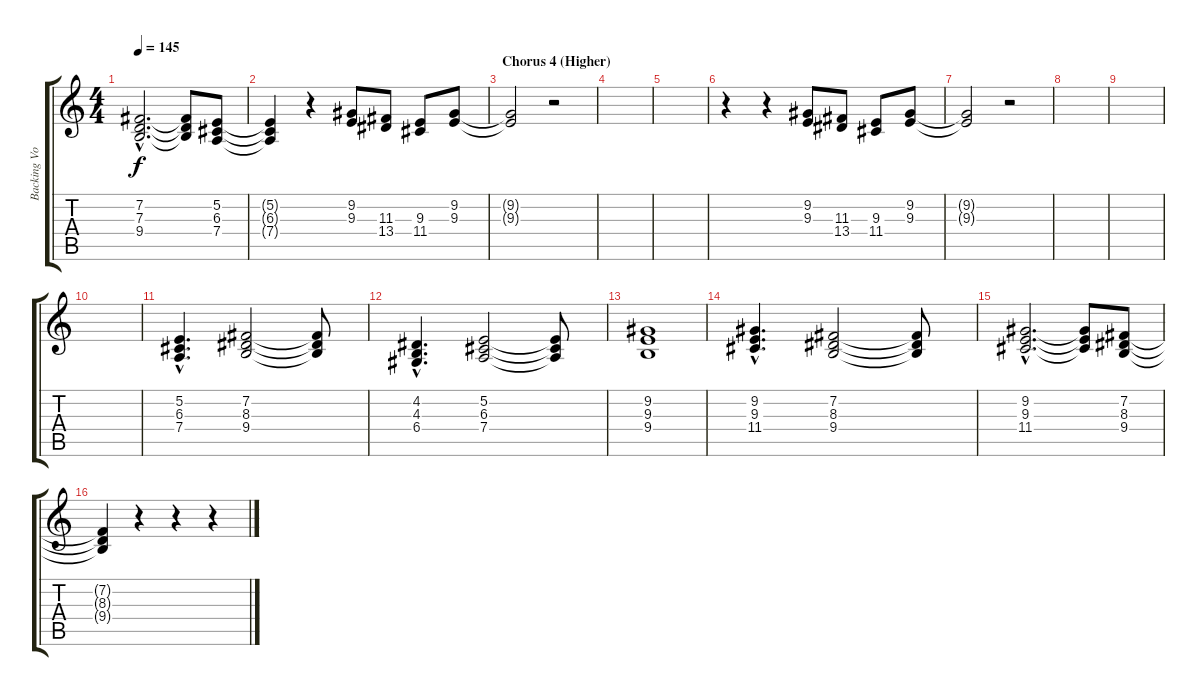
\track ("Backing Vocals" "Backing Vo") {instrument choiraahs}
\staff {score tabs}
\tuning (E4 B3 G3 D3 A2 E2) {hide}
\ts (4 4)
\tempo 145
\clef g2
\ks c
(7.2{hac} 7.3{hac} 9.4{hac}).2{d dy f} (7.2{t} 7.3{t} 9.4{t}).8 (5.2 6.3 7.4).8 |
(5.2{t} 6.3{t} 7.4{t}).4 r.4 (9.2 9.3).8 (11.3 13.4).8 (9.3 11.4).8 (9.2 9.3).8 |
\section ("" "Chorus 4 (Higher)")
(9.2{t} 9.3{t}).2 r.2 |
|
|
r.4 r.4 (9.2 9.3).8 (11.3 13.4).8 (9.3 11.4).8 (9.2 9.3).8 |
(9.2{t} 9.3{t}).2 r.2 |
|
|
|
(5.2{hac} 6.3{hac} 7.4{hac}).4{d} (7.2 8.3 9.4).2 (7.2{t} 8.3{t} 9.4{t}).8 |
(4.2{hac} 4.3{hac} 6.4{hac}).4{d} (5.2 6.3 7.4).2 (5.2{t} 6.3{t} 7.4{t}).8 |
(9.2 9.3 9.4).1 |
(9.2{hac} 9.3{hac} 11.4{hac}).4{d} (7.2 8.3 9.4).2 (7.2{t} 8.3{t} 9.4{t}).8 |
(9.2{hac} 9.3{hac} 11.4{hac}).2{d} (9.2{t} 9.3{t} 11.4{t}).8 (7.2 8.3 9.4).8 |
(7.2{t} 8.3{t} 9.4{t}).4 r.4 r.4 r.4
